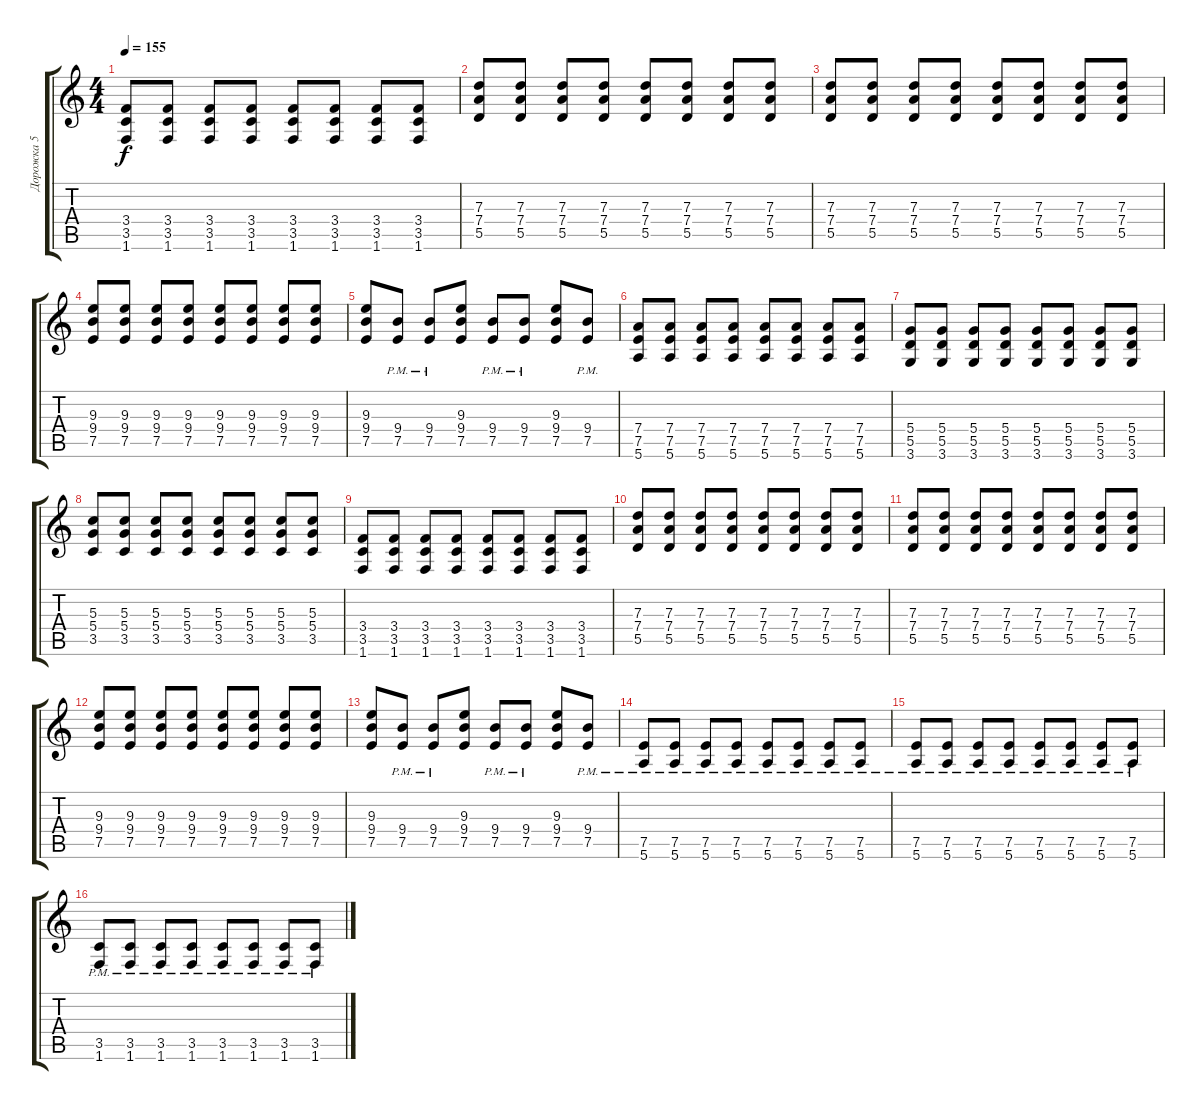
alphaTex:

\track ("Дорожка 5" "Дорожка 5") {instrument distortionguitar}
\staff {score tabs}
\tuning (E4 B3 G3 D3 A2 E2) {hide}
\ts (4 4)
\tempo 155
\clef g2
\ks c
(3.4 3.5 1.6).8{dy f} (3.4 3.5 1.6).8 (3.4 3.5 1.6).8 (3.4 3.5 1.6).8 (3.4 3.5 1.6).8 (3.4 3.5 1.6).8 (3.4 3.5 1.6).8 (3.4 3.5 1.6).8 |
(7.3 7.4 5.5).8 (7.3 7.4 5.5).8 (7.3 7.4 5.5).8 (7.3 7.4 5.5).8 (7.3 7.4 5.5).8 (7.3 7.4 5.5).8 (7.3 7.4 5.5).8 (7.3 7.4 5.5).8 |
(7.3 7.4 5.5).8 (7.3 7.4 5.5).8 (7.3 7.4 5.5).8 (7.3 7.4 5.5).8 (7.3 7.4 5.5).8 (7.3 7.4 5.5).8 (7.3 7.4 5.5).8 (7.3 7.4 5.5).8 |
(9.3 9.4 7.5).8 (9.3 9.4 7.5).8 (9.3 9.4 7.5).8 (9.3 9.4 7.5).8 (9.3 9.4 7.5).8 (9.3 9.4 7.5).8 (9.3 9.4 7.5).8 (9.3 9.4 7.5).8 |
(9.3 9.4 7.5).8 (9.4{pm} 7.5{pm}).8 (9.4{pm} 7.5{pm}).8 (9.3 9.4 7.5).8 (9.4{pm} 7.5{pm}).8 (9.4{pm} 7.5{pm}).8 (9.3 9.4 7.5).8 (9.4{pm} 7.5{pm}).8 |
(7.4 7.5 5.6).8 (7.4 7.5 5.6).8 (7.4 7.5 5.6).8 (7.4 7.5 5.6).8 (7.4 7.5 5.6).8 (7.4 7.5 5.6).8 (7.4 7.5 5.6).8 (7.4 7.5 5.6).8 |
(5.4 5.5 3.6).8 (5.4 5.5 3.6).8 (5.4 5.5 3.6).8 (5.4 5.5 3.6).8 (5.4 5.5 3.6).8 (5.4 5.5 3.6).8 (5.4 5.5 3.6).8 (5.4 5.5 3.6).8 |
(5.3 5.4 3.5).8 (5.3 5.4 3.5).8 (5.3 5.4 3.5).8 (5.3 5.4 3.5).8 (5.3 5.4 3.5).8 (5.3 5.4 3.5).8 (5.3 5.4 3.5).8 (5.3 5.4 3.5).8 |
(3.4 3.5 1.6).8 (3.4 3.5 1.6).8 (3.4 3.5 1.6).8 (3.4 3.5 1.6).8 (3.4 3.5 1.6).8 (3.4 3.5 1.6).8 (3.4 3.5 1.6).8 (3.4 3.5 1.6).8 |
(7.3 7.4 5.5).8 (7.3 7.4 5.5).8 (7.3 7.4 5.5).8 (7.3 7.4 5.5).8 (7.3 7.4 5.5).8 (7.3 7.4 5.5).8 (7.3 7.4 5.5).8 (7.3 7.4 5.5).8 |
(7.3 7.4 5.5).8 (7.3 7.4 5.5).8 (7.3 7.4 5.5).8 (7.3 7.4 5.5).8 (7.3 7.4 5.5).8 (7.3 7.4 5.5).8 (7.3 7.4 5.5).8 (7.3 7.4 5.5).8 |
(9.3 9.4 7.5).8 (9.3 9.4 7.5).8 (9.3 9.4 7.5).8 (9.3 9.4 7.5).8 (9.3 9.4 7.5).8 (9.3 9.4 7.5).8 (9.3 9.4 7.5).8 (9.3 9.4 7.5).8 |
(9.3 9.4 7.5).8 (9.4{pm} 7.5{pm}).8 (9.4{pm} 7.5{pm}).8 (9.3 9.4 7.5).8 (9.4{pm} 7.5{pm}).8 (9.4{pm} 7.5{pm}).8 (9.3 9.4 7.5).8 (9.4{pm} 7.5{pm}).8 |
(7.5{pm} 5.6{pm}).8 (7.5{pm} 5.6{pm}).8 (7.5{pm} 5.6{pm}).8 (7.5{pm} 5.6{pm}).8 (7.5{pm} 5.6{pm}).8 (7.5{pm} 5.6{pm}).8 (7.5{pm} 5.6{pm}).8 (7.5{pm} 5.6{pm}).8 |
(7.5{pm} 5.6{pm}).8 (7.5{pm} 5.6{pm}).8 (7.5{pm} 5.6{pm}).8 (7.5{pm} 5.6{pm}).8 (7.5{pm} 5.6{pm}).8 (7.5{pm} 5.6{pm}).8 (7.5{pm} 5.6{pm}).8 (7.5{pm} 5.6{pm}).8 |
(3.5{pm} 1.6{pm}).8 (3.5{pm} 1.6{pm}).8 (3.5{pm} 1.6{pm}).8 (3.5{pm} 1.6{pm}).8 (3.5{pm} 1.6{pm}).8 (3.5{pm} 1.6{pm}).8 (3.5{pm} 1.6{pm}).8 (3.5{pm} 1.6{pm}).8
